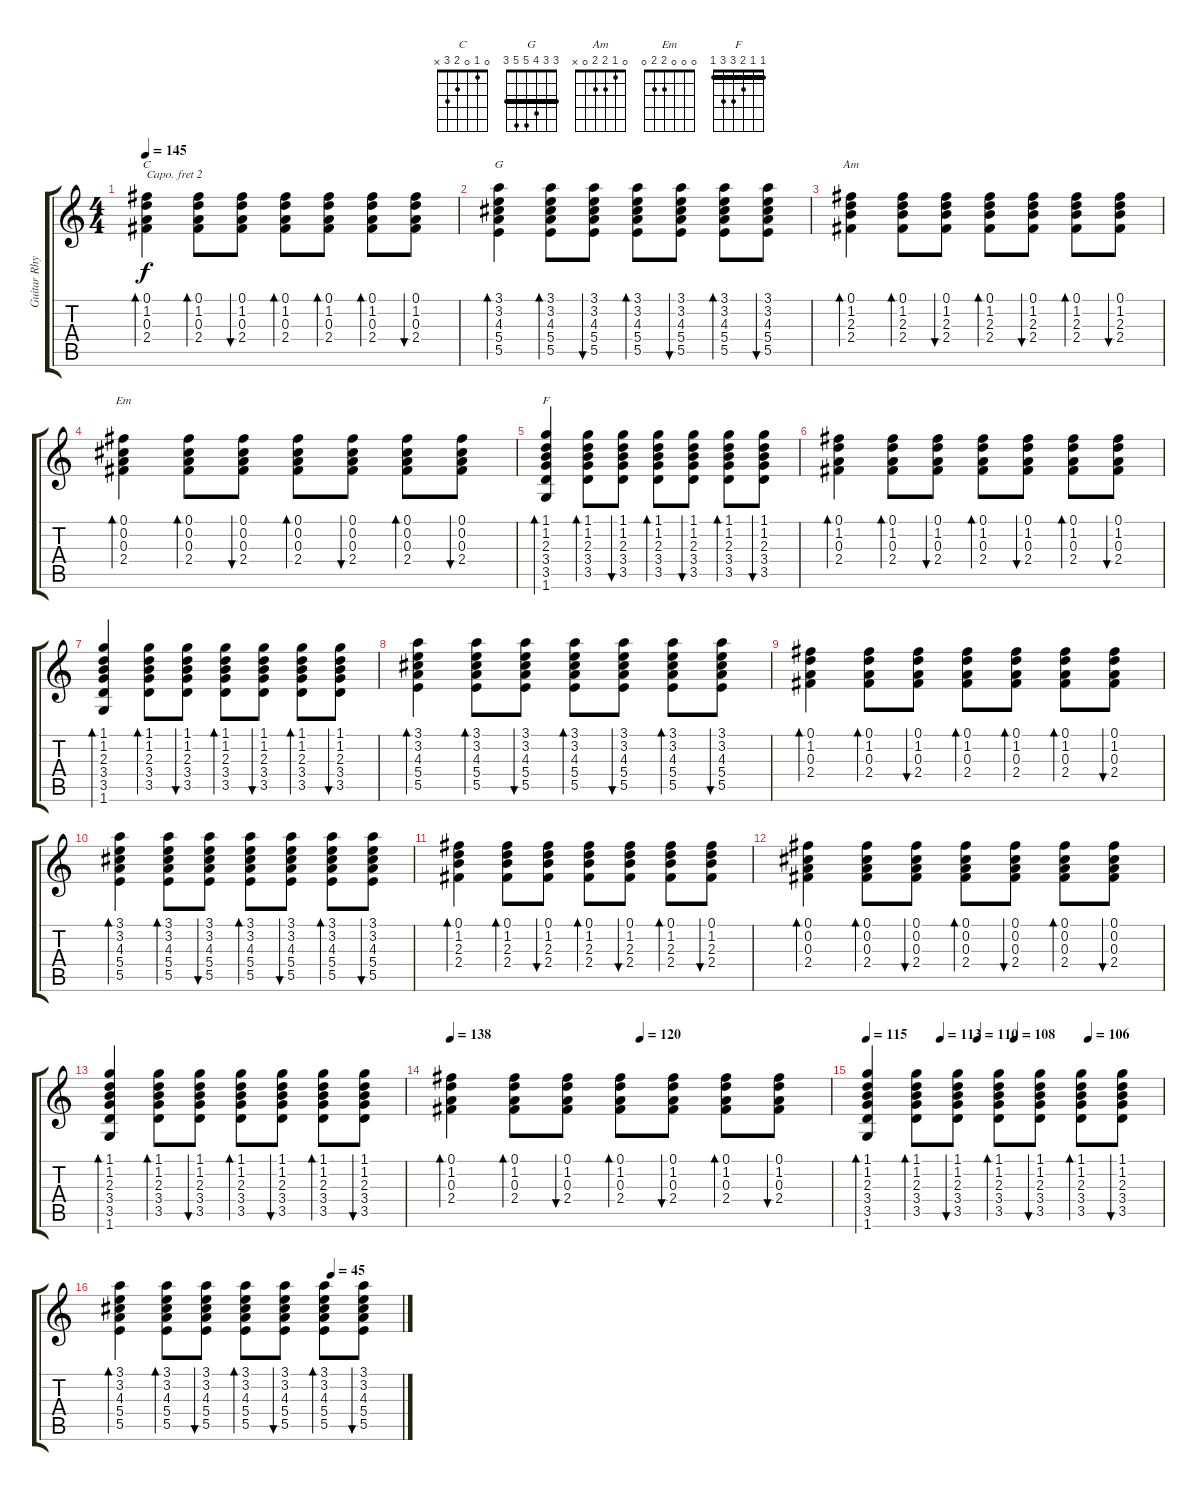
\track ("Guitar Rhythm" "Guitar Rhy") {instrument acousticguitarsteel}
\staff {score tabs}
\capo 2
\tuning (E4 B3 G3 D3 A2 E2) {hide}
\chord ("C" 0 1 0 2 3 x)
\chord ("G" 3 3 4 5 5 3) {barre 3}
\chord ("Am" 0 1 2 2 0 x)
\chord ("Em" 0 0 0 2 2 0)
\chord ("F" 1 1 2 3 3 1) {barre 1}
\ts (4 4)
\tempo 145
\clef g2
\ks c
(0.1 1.2 0.3 2.4).4{bd 60 ch "C" dy f} (0.1 1.2 0.3 2.4).8{bd 60} (0.1 1.2 0.3 2.4).8{bu 60} (0.1 1.2 0.3 2.4).8{bd 60} (0.1 1.2 0.3 2.4).8{bd 60} (0.1 1.2 0.3 2.4).8{bd 60} (0.1 1.2 0.3 2.4).8{bu 60} |
(3.1 3.2 4.3 5.4 5.5).4{bd 60 ch "G"} (3.1 3.2 4.3 5.4 5.5).8{bd 60} (3.1 3.2 4.3 5.4 5.5).8{bu 60} (3.1 3.2 4.3 5.4 5.5).8{bd 60} (3.1 3.2 4.3 5.4 5.5).8{bu 60} (3.1 3.2 4.3 5.4 5.5).8{bd 60} (3.1 3.2 4.3 5.4 5.5).8{bu 60} |
(0.1 1.2 2.3 2.4).4{bd 60 ch "Am"} (0.1 1.2 2.3 2.4).8{bd 60} (0.1 1.2 2.3 2.4).8{bu 60} (0.1 1.2 2.3 2.4).8{bd 60} (0.1 1.2 2.3 2.4).8{bu 60} (0.1 1.2 2.3 2.4).8{bd 60} (0.1 1.2 2.3 2.4).8{bu 60} |
(0.1 0.2 0.3 2.4).4{bd 60 ch "Em"} (0.1 0.2 0.3 2.4).8{bd 60} (0.1 0.2 0.3 2.4).8{bu 60} (0.1 0.2 0.3 2.4).8{bd 60} (0.1 0.2 0.3 2.4).8{bu 60} (0.1 0.2 0.3 2.4).8{bd 60} (0.1 0.2 0.3 2.4).8{bu 60} |
(1.1 1.2 2.3 3.4 3.5 1.6).4{bd 60 ch "F"} (1.1 1.2 2.3 3.4 3.5).8{bd 60} (1.1 1.2 2.3 3.4 3.5).8{bu 60} (1.1 1.2 2.3 3.4 3.5).8{bd 60} (1.1 1.2 2.3 3.4 3.5).8{bu 60} (1.1 1.2 2.3 3.4 3.5).8{bd 60} (1.1 1.2 2.3 3.4 3.5).8{bu 60} |
(0.1 1.2 0.3 2.4).4{bd 60} (0.1 1.2 0.3 2.4).8{bd 60} (0.1 1.2 0.3 2.4).8{bu 60} (0.1 1.2 0.3 2.4).8{bd 60} (0.1 1.2 0.3 2.4).8{bu 60} (0.1 1.2 0.3 2.4).8{bd 60} (0.1 1.2 0.3 2.4).8{bu 60} |
(1.1 1.2 2.3 3.4 3.5 1.6).4{bd 60} (1.1 1.2 2.3 3.4 3.5).8{bd 60} (1.1 1.2 2.3 3.4 3.5).8{bu 60} (1.1 1.2 2.3 3.4 3.5).8{bd 60} (1.1 1.2 2.3 3.4 3.5).8{bu 60} (1.1 1.2 2.3 3.4 3.5).8{bd 60} (1.1 1.2 2.3 3.4 3.5).8{bu 60} |
(3.1 3.2 4.3 5.4 5.5).4{bd 60} (3.1 3.2 4.3 5.4 5.5).8{bd 60} (3.1 3.2 4.3 5.4 5.5).8{bu 60} (3.1 3.2 4.3 5.4 5.5).8{bd 60} (3.1 3.2 4.3 5.4 5.5).8{bu 60} (3.1 3.2 4.3 5.4 5.5).8{bd 60} (3.1 3.2 4.3 5.4 5.5).8{bu 60} |
(0.1 1.2 0.3 2.4).4{bd 60} (0.1 1.2 0.3 2.4).8{bd 60} (0.1 1.2 0.3 2.4).8{bu 60} (0.1 1.2 0.3 2.4).8{bd 60} (0.1 1.2 0.3 2.4).8{bd 60} (0.1 1.2 0.3 2.4).8{bd 60} (0.1 1.2 0.3 2.4).8{bu 60} |
(3.1 3.2 4.3 5.4 5.5).4{bd 60} (3.1 3.2 4.3 5.4 5.5).8{bd 60} (3.1 3.2 4.3 5.4 5.5).8{bu 60} (3.1 3.2 4.3 5.4 5.5).8{bd 60} (3.1 3.2 4.3 5.4 5.5).8{bu 60} (3.1 3.2 4.3 5.4 5.5).8{bd 60} (3.1 3.2 4.3 5.4 5.5).8{bu 60} |
(0.1 1.2 2.3 2.4).4{bd 60} (0.1 1.2 2.3 2.4).8{bd 60} (0.1 1.2 2.3 2.4).8{bu 60} (0.1 1.2 2.3 2.4).8{bd 60} (0.1 1.2 2.3 2.4).8{bu 60} (0.1 1.2 2.3 2.4).8{bd 60} (0.1 1.2 2.3 2.4).8{bu 60} |
(0.1 0.2 0.3 2.4).4{bd 60} (0.1 0.2 0.3 2.4).8{bd 60} (0.1 0.2 0.3 2.4).8{bu 60} (0.1 0.2 0.3 2.4).8{bd 60} (0.1 0.2 0.3 2.4).8{bu 60} (0.1 0.2 0.3 2.4).8{bd 60} (0.1 0.2 0.3 2.4).8{bu 60} |
(1.1 1.2 2.3 3.4 3.5 1.6).4{bd 60} (1.1 1.2 2.3 3.4 3.5).8{bd 60} (1.1 1.2 2.3 3.4 3.5).8{bu 60} (1.1 1.2 2.3 3.4 3.5).8{bd 60} (1.1 1.2 2.3 3.4 3.5).8{bu 60} (1.1 1.2 2.3 3.4 3.5).8{bd 60} (1.1 1.2 2.3 3.4 3.5).8{bu 60} |
\tempo 138
\tempo (120 0.5)
(0.1 1.2 0.3 2.4).4{bd 60} (0.1 1.2 0.3 2.4).8{bd 60} (0.1 1.2 0.3 2.4).8{bu 60} (0.1 1.2 0.3 2.4).8{bd 60} (0.1 1.2 0.3 2.4).8{bu 60} (0.1 1.2 0.3 2.4).8{bd 60} (0.1 1.2 0.3 2.4).8{bu 60} |
\tempo 115
\tempo (113 0.25)
\tempo (110 0.375)
\tempo (108 0.5)
\tempo (106 0.75)
(1.1 1.2 2.3 3.4 3.5 1.6).4{bd 60} (1.1 1.2 2.3 3.4 3.5).8{bd 60} (1.1 1.2 2.3 3.4 3.5).8{bu 60} (1.1 1.2 2.3 3.4 3.5).8{bd 60} (1.1 1.2 2.3 3.4 3.5).8{bu 60} (1.1 1.2 2.3 3.4 3.5).8{bd 60} (1.1 1.2 2.3 3.4 3.5).8{bu 60} |
\tempo (45 0.75)
(3.1 3.2 4.3 5.4 5.5).4{bd 60} (3.1 3.2 4.3 5.4 5.5).8{bd 60} (3.1 3.2 4.3 5.4 5.5).8{bu 60} (3.1 3.2 4.3 5.4 5.5).8{bd 60} (3.1 3.2 4.3 5.4 5.5).8{bu 60} (3.1 3.2 4.3 5.4 5.5).8{bd 60} (3.1 3.2 4.3 5.4 5.5).8{bu 60}
